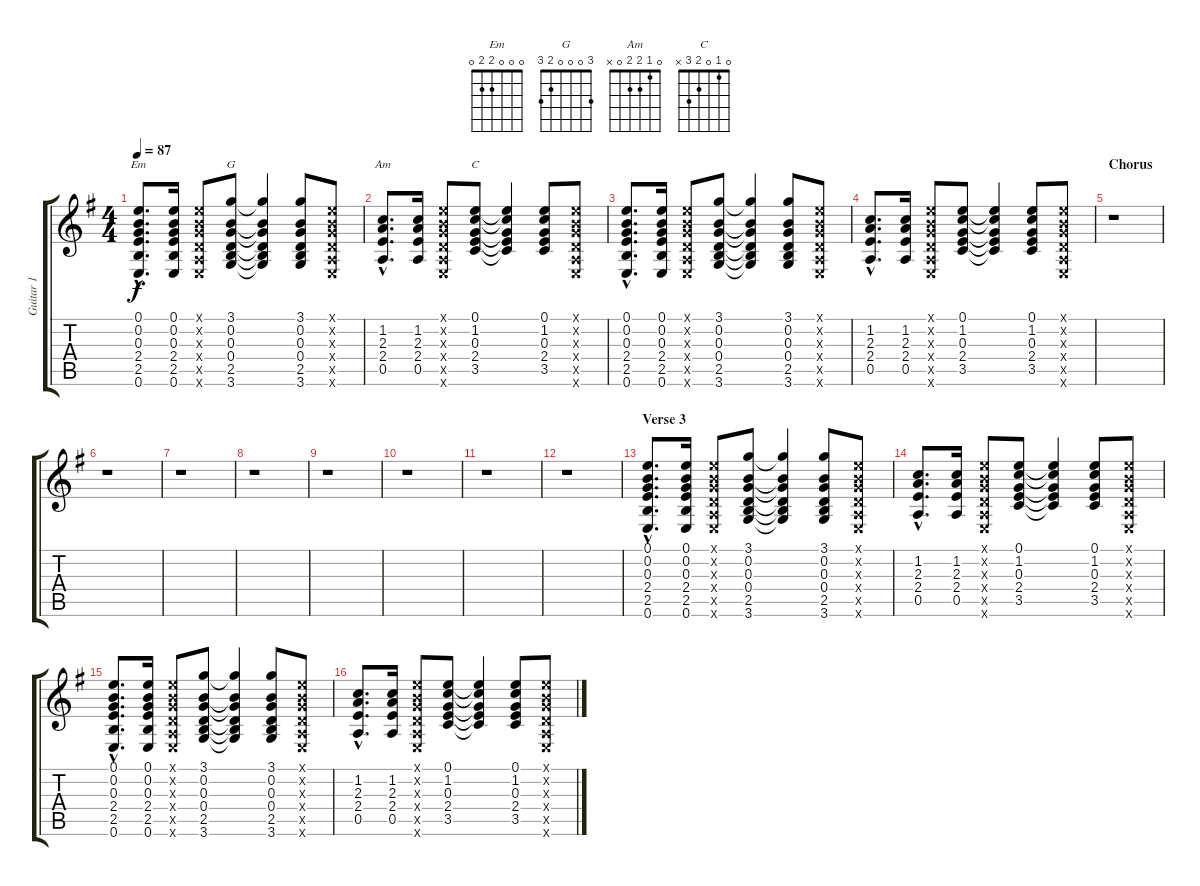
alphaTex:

\track ("Guitar 1" "Guitar 1") {instrument electricguitarclean}
\staff {score tabs}
\tuning (E4 B3 G3 D3 A2 E2) {hide}
\chord ("Em" 0 0 0 2 2 0)
\chord ("G" 3 0 0 0 2 3)
\chord ("Am" 0 1 2 2 0 x)
\chord ("C" 0 1 0 2 3 x)
\ts (4 4)
\tempo 87
\clef g2
\ks g
(0.1{hac} 0.2{hac} 0.3{hac} 2.4{hac} 2.5{hac} 0.6{hac}).8{d ch "Em" dy f} (0.1 0.2 0.3 2.4 2.5 0.6).16 (0.1{x} 0.2{x} 0.3{x} 0.4{x} 0.5{x} 0.6{x}).8 (3.1 0.2 0.3 0.4 2.5 3.6).8{ch "G"} (3.1{t} 0.2{t} 0.3{t} 0.4{t} 2.5{t} 3.6{t}).4 (3.1 0.2 0.3 0.4 2.5 3.6).8 (0.1{x} 0.2{x} 0.3{x} 0.4{x} 0.5{x} 0.6{x}).8 |
(1.2{hac} 2.3{hac} 2.4{hac} 0.5{hac}).8{d ch "Am"} (1.2 2.3 2.4 0.5).16 (0.1{x} 0.2{x} 0.3{x} 0.4{x} 0.5{x} 0.6{x}).8 (0.1 1.2 0.3 2.4 3.5).8{ch "C"} (0.1{t} 1.2{t} 0.3{t} 2.4{t} 3.5{t}).4 (0.1 1.2 0.3 2.4 3.5).8 (0.1{x} 0.2{x} 0.3{x} 0.4{x} 0.5{x} 0.6{x}).8 |
(0.1{hac} 0.2{hac} 0.3{hac} 2.4{hac} 2.5{hac} 0.6{hac}).8{d} (0.1 0.2 0.3 2.4 2.5 0.6).16 (0.1{x} 0.2{x} 0.3{x} 0.4{x} 0.5{x} 0.6{x}).8 (3.1 0.2 0.3 0.4 2.5 3.6).8 (3.1{t} 0.2{t} 0.3{t} 0.4{t} 2.5{t} 3.6{t}).4 (3.1 0.2 0.3 0.4 2.5 3.6).8 (0.1{x} 0.2{x} 0.3{x} 0.4{x} 0.5{x} 0.6{x}).8 |
(1.2{hac} 2.3{hac} 2.4{hac} 0.5{hac}).8{d} (1.2 2.3 2.4 0.5).16 (0.1{x} 0.2{x} 0.3{x} 0.4{x} 0.5{x} 0.6{x}).8 (0.1 1.2 0.3 2.4 3.5).8 (0.1{t} 1.2{t} 0.3{t} 2.4{t} 3.5{t}).4 (0.1 1.2 0.3 2.4 3.5).8 (0.1{x} 0.2{x} 0.3{x} 0.4{x} 0.5{x} 0.6{x}).8 |
\section ("" "Chorus")
r.1 |
r.1 |
r.1 |
r.1 |
r.1 |
r.1 |
r.1 |
r.1 |
\section ("" "Verse 3")
(0.1{hac} 0.2{hac} 0.3{hac} 2.4{hac} 2.5{hac} 0.6{hac}).8{d} (0.1 0.2 0.3 2.4 2.5 0.6).16 (0.1{x} 0.2{x} 0.3{x} 0.4{x} 0.5{x} 0.6{x}).8 (3.1 0.2 0.3 0.4 2.5 3.6).8 (3.1{t} 0.2{t} 0.3{t} 0.4{t} 2.5{t} 3.6{t}).4 (3.1 0.2 0.3 0.4 2.5 3.6).8 (0.1{x} 0.2{x} 0.3{x} 0.4{x} 0.5{x} 0.6{x}).8 |
(1.2{hac} 2.3{hac} 2.4{hac} 0.5{hac}).8{d} (1.2 2.3 2.4 0.5).16 (0.1{x} 0.2{x} 0.3{x} 0.4{x} 0.5{x} 0.6{x}).8 (0.1 1.2 0.3 2.4 3.5).8 (0.1{t} 1.2{t} 0.3{t} 2.4{t} 3.5{t}).4 (0.1 1.2 0.3 2.4 3.5).8 (0.1{x} 0.2{x} 0.3{x} 0.4{x} 0.5{x} 0.6{x}).8 |
(0.1{hac} 0.2{hac} 0.3{hac} 2.4{hac} 2.5{hac} 0.6{hac}).8{d} (0.1 0.2 0.3 2.4 2.5 0.6).16 (0.1{x} 0.2{x} 0.3{x} 0.4{x} 0.5{x} 0.6{x}).8 (3.1 0.2 0.3 0.4 2.5 3.6).8 (3.1{t} 0.2{t} 0.3{t} 0.4{t} 2.5{t} 3.6{t}).4 (3.1 0.2 0.3 0.4 2.5 3.6).8 (0.1{x} 0.2{x} 0.3{x} 0.4{x} 0.5{x} 0.6{x}).8 |
(1.2{hac} 2.3{hac} 2.4{hac} 0.5{hac}).8{d} (1.2 2.3 2.4 0.5).16 (0.1{x} 0.2{x} 0.3{x} 0.4{x} 0.5{x} 0.6{x}).8 (0.1 1.2 0.3 2.4 3.5).8 (0.1{t} 1.2{t} 0.3{t} 2.4{t} 3.5{t}).4 (0.1 1.2 0.3 2.4 3.5).8 (0.1{x} 0.2{x} 0.3{x} 0.4{x} 0.5{x} 0.6{x}).8
